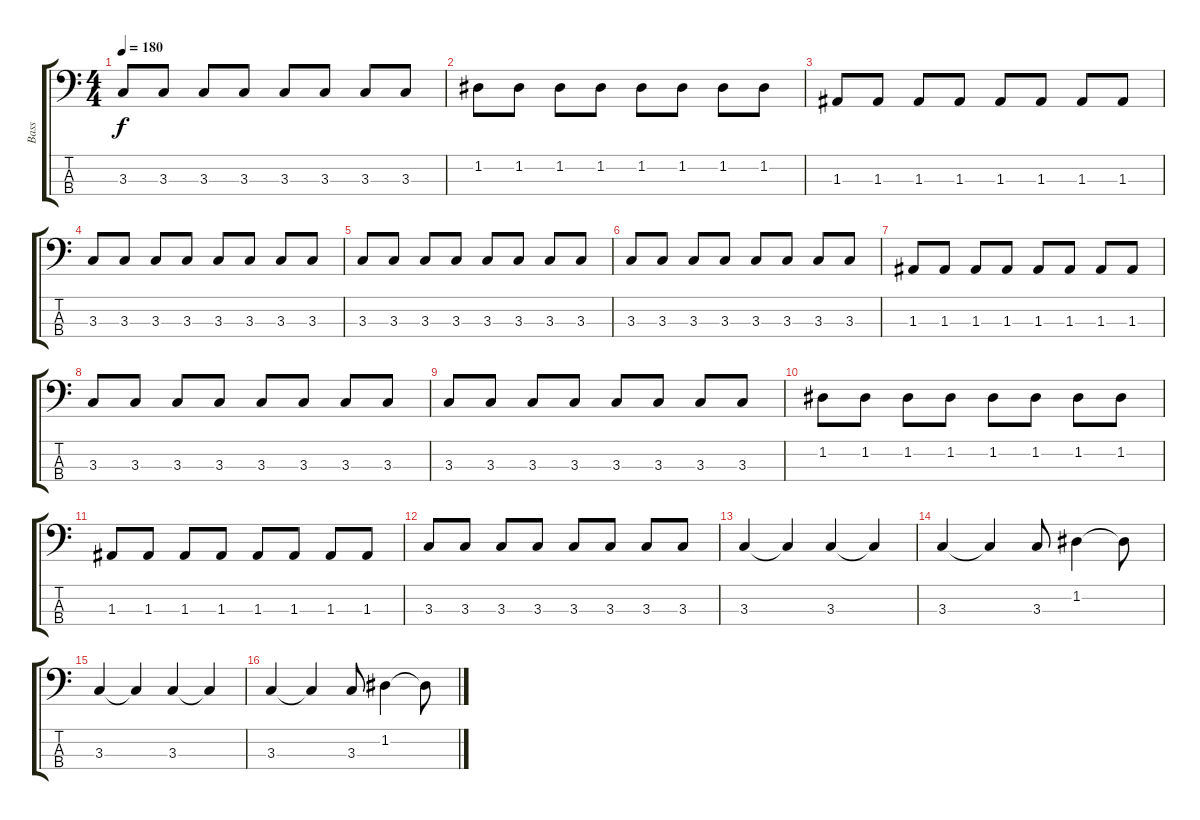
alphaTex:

\track ("Bass" "Bass") {instrument electricbasspick}
\staff {score tabs}
\tuning (G2 D2 A1 E1) {hide}
\ts (4 4)
\tempo 180
\clef f4
\ks c
3.3.8{dy f} 3.3.8 3.3.8 3.3.8 3.3.8 3.3.8 3.3.8 3.3.8 |
1.2.8 1.2.8 1.2.8 1.2.8 1.2.8 1.2.8 1.2.8 1.2.8 |
1.3.8 1.3.8 1.3.8 1.3.8 1.3.8 1.3.8 1.3.8 1.3.8 |
3.3.8 3.3.8 3.3.8 3.3.8 3.3.8 3.3.8 3.3.8 3.3.8 |
3.3.8 3.3.8 3.3.8 3.3.8 3.3.8 3.3.8 3.3.8 3.3.8 |
3.3.8 3.3.8 3.3.8 3.3.8 3.3.8 3.3.8 3.3.8 3.3.8 |
1.3.8 1.3.8 1.3.8 1.3.8 1.3.8 1.3.8 1.3.8 1.3.8 |
3.3.8 3.3.8 3.3.8 3.3.8 3.3.8 3.3.8 3.3.8 3.3.8 |
3.3.8 3.3.8 3.3.8 3.3.8 3.3.8 3.3.8 3.3.8 3.3.8 |
1.2.8 1.2.8 1.2.8 1.2.8 1.2.8 1.2.8 1.2.8 1.2.8 |
1.3.8 1.3.8 1.3.8 1.3.8 1.3.8 1.3.8 1.3.8 1.3.8 |
3.3.8 3.3.8 3.3.8 3.3.8 3.3.8 3.3.8 3.3.8 3.3.8 |
3.3.4 3.3{t}.4 3.3.4 3.3{t}.4 |
3.3.4 3.3{t}.4 3.3.8 1.2.4 1.2{t}.8 |
3.3.4 3.3{t}.4 3.3.4 3.3{t}.4 |
3.3.4 3.3{t}.4 3.3.8 1.2.4 1.2{t}.8
